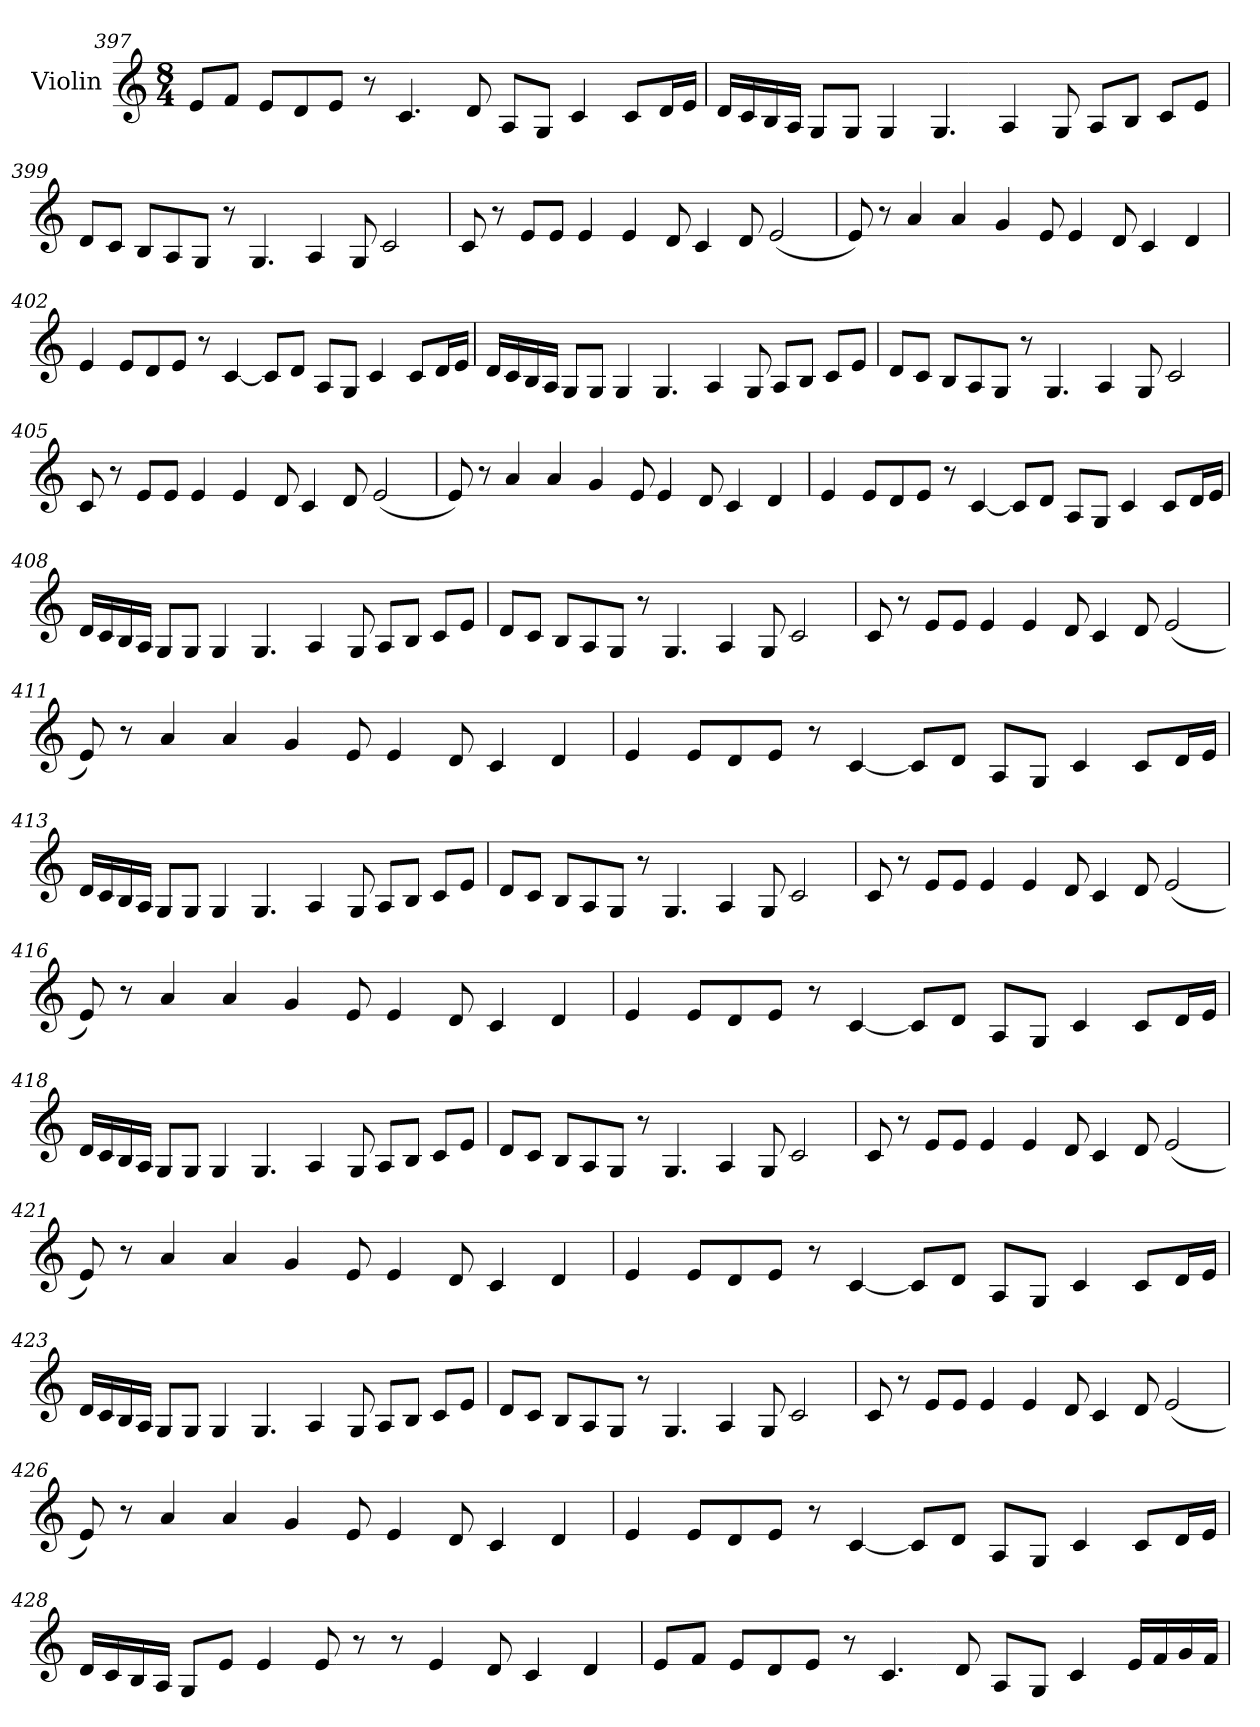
**kern
*part1
*staff1
*I"Violin
*clefG2
*k[]
*M8/4
=397
8e/L
8f/J
8e/L
8d/
8e/J
8r
4.c/
8d/
8A/L
8G/J
4c/
8c/L
16d/L
16e/JJ
!!LO:PB:g=z
=398
16d/LL
16c/
16B/
16A/JJ
8G/L
8G/J
4G/
4.G/
4A/
8G/
8A/L
8B/J
8c/L
8e/J
=399
8d/L
8c/J
8B/L
8A/
8G/J
8r
4.G/
4A/
8G/
2c/
!!LO:LB:g=z
=400
8c/
8r
8e/L
8e/J
4e/
4e/
8d/
4c/
8d/
(<2e/
=401
8e/)
8r
4a/
4a/
4g/
8e/
4e/
8d/
4c/
4d/
!!LO:LB:g=z
=402
4e/
8e/L
8d/
8e/J
8r
[4c/
8c/L]
8d/J
8A/L
8G/J
4c/
8c/L
16d/L
16e/JJ
=403
16d/LL
16c/
16B/
16A/JJ
8G/L
8G/J
4G/
4.G/
4A/
8G/
8A/L
8B/J
8c/L
8e/J
!!LO:LB:g=z
=404
8d/L
8c/J
8B/L
8A/
8G/J
8r
4.G/
4A/
8G/
2c/
=405
8c/
8r
8e/L
8e/J
4e/
4e/
8d/
4c/
8d/
(<2e/
!!LO:LB:g=z
=406
8e/)
8r
4a/
4a/
4g/
8e/
4e/
8d/
4c/
4d/
=407
4e/
8e/L
8d/
8e/J
8r
[4c/
8c/L]
8d/J
8A/L
8G/J
4c/
8c/L
16d/L
16e/JJ
!!LO:LB:g=z
=408
16d/LL
16c/
16B/
16A/JJ
8G/L
8G/J
4G/
4.G/
4A/
8G/
8A/L
8B/J
8c/L
8e/J
=409
8d/L
8c/J
8B/L
8A/
8G/J
8r
4.G/
4A/
8G/
2c/
!!LO:LB:g=z
=410
8c/
8r
8e/L
8e/J
4e/
4e/
8d/
4c/
8d/
(<2e/
=411
8e/)
8r
4a/
4a/
4g/
8e/
4e/
8d/
4c/
4d/
!!LO:LB:g=z
=412
4e/
8e/L
8d/
8e/J
8r
[4c/
8c/L]
8d/J
8A/L
8G/J
4c/
8c/L
16d/L
16e/JJ
=413
16d/LL
16c/
16B/
16A/JJ
8G/L
8G/J
4G/
4.G/
4A/
8G/
8A/L
8B/J
8c/L
8e/J
!!LO:PB:g=z
=414
8d/L
8c/J
8B/L
8A/
8G/J
8r
4.G/
4A/
8G/
2c/
=415
8c/
8r
8e/L
8e/J
4e/
4e/
8d/
4c/
8d/
(<2e/
!!LO:LB:g=z
=416
8e/)
8r
4a/
4a/
4g/
8e/
4e/
8d/
4c/
4d/
=417
4e/
8e/L
8d/
8e/J
8r
[4c/
8c/L]
8d/J
8A/L
8G/J
4c/
8c/L
16d/L
16e/JJ
!!LO:LB:g=z
=418
16d/LL
16c/
16B/
16A/JJ
8G/L
8G/J
4G/
4.G/
4A/
8G/
8A/L
8B/J
8c/L
8e/J
=419
8d/L
8c/J
8B/L
8A/
8G/J
8r
4.G/
4A/
8G/
2c/
!!LO:LB:g=z
=420
8c/
8r
8e/L
8e/J
4e/
4e/
8d/
4c/
8d/
(<2e/
=421
8e/)
8r
4a/
4a/
4g/
8e/
4e/
8d/
4c/
4d/
!!LO:LB:g=z
=422
4e/
8e/L
8d/
8e/J
8r
[4c/
8c/L]
8d/J
8A/L
8G/J
4c/
8c/L
16d/L
16e/JJ
=423
16d/LL
16c/
16B/
16A/JJ
8G/L
8G/J
4G/
4.G/
4A/
8G/
8A/L
8B/J
8c/L
8e/J
!!LO:LB:g=z
=424
8d/L
8c/J
8B/L
8A/
8G/J
8r
4.G/
4A/
8G/
2c/
=425
8c/
8r
8e/L
8e/J
4e/
4e/
8d/
4c/
8d/
(<2e/
!!LO:LB:g=z
=426
8e/)
8r
4a/
4a/
4g/
8e/
4e/
8d/
4c/
4d/
=427
4e/
8e/L
8d/
8e/J
8r
[4c/
8c/L]
8d/J
8A/L
8G/J
4c/
8c/L
16d/L
16e/JJ
!!LO:LB:g=z
=428
16d/LL
16c/
16B/
16A/JJ
8G/L
8e/J
4e/
8e/
8r
8r
4e/
8d/
4c/
4d/
=429
8e/L
8f/J
8e/L
8d/
8e/J
8r
4.c/
8d/
8A/L
8G/J
4c/
16e/LL
16f/
16g/
16f/JJ
=
*-
